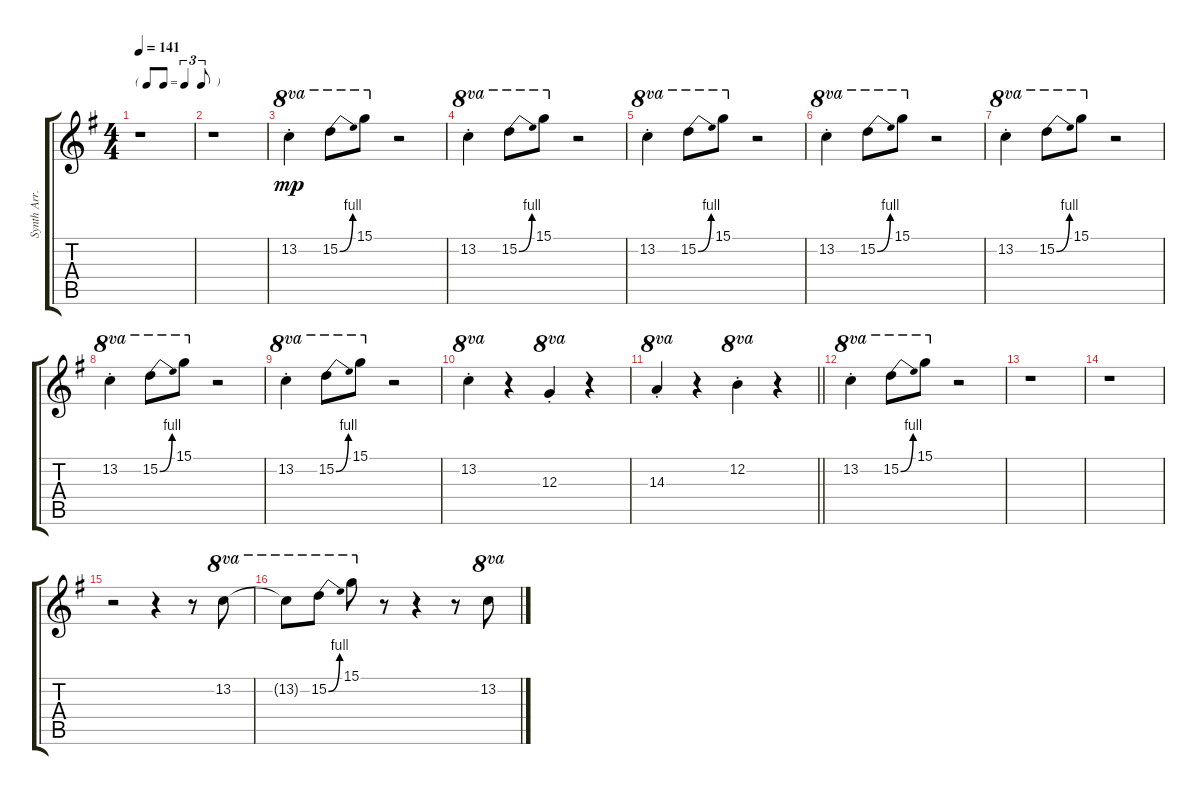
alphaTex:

\track ("Synth Arr. for Gtr" "Synth Arr.") {instrument acousticguitarsteel}
\staff {score tabs}
\tuning (E4 B3 G3 D3 A2 E2) {hide}
\ts (4 4)
\tf triplet8th
\tempo 141
\clef g2
\ks g
r.1{dy mp instrument acousticguitarsteel} |
r.1 |
13.2{st}.4{ot 8va} 15.2{be (bend 0 0 60 4)}.8{ot 8va} 15.1.8{ot 8va} r.2 |
13.2{st}.4{ot 8va} 15.2{be (bend 0 0 60 4)}.8{ot 8va} 15.1.8{ot 8va} r.2 |
13.2{st}.4{ot 8va} 15.2{be (bend 0 0 60 4)}.8{ot 8va} 15.1.8{ot 8va} r.2 |
13.2{st}.4{ot 8va} 15.2{be (bend 0 0 60 4)}.8{ot 8va} 15.1.8{ot 8va} r.2 |
13.2{st}.4{ot 8va} 15.2{be (bend 0 0 60 4)}.8{ot 8va} 15.1.8{ot 8va} r.2 |
13.2{st}.4{ot 8va} 15.2{be (bend 0 0 60 4)}.8{ot 8va} 15.1.8{ot 8va} r.2 |
13.2{st}.4{ot 8va} 15.2{be (bend 0 0 60 4)}.8{ot 8va} 15.1.8{ot 8va} r.2 |
13.2{st}.4{ot 8va} r.4 12.3{st}.4{ot 8va} r.4 |
\barLineRight lightlight
14.3{st}.4{ot 8va} r.4 12.2{st}.4{ot 8va} r.4 |
13.2{st}.4{ot 8va} 15.2{be (bend 0 0 60 4)}.8{ot 8va} 15.1.8{ot 8va} r.2 |
r.1 |
r.1 |
r.2 r.4 r.8 13.2.8{ot 8va} |
13.2{t}.8{ot 8va} 15.2{be (bend 0 0 60 4)}.8{ot 8va} 15.1.8{ot 8va} r.8 r.4 r.8 13.2.8{ot 8va}
